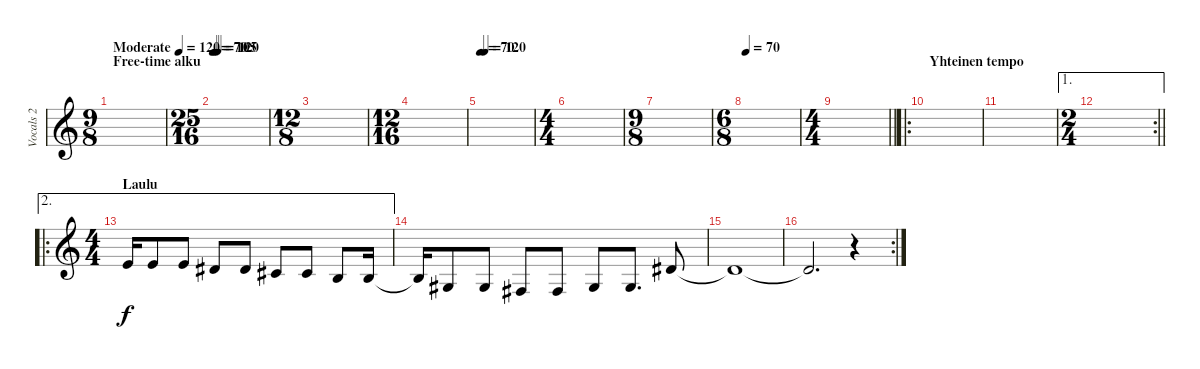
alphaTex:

\track ("Vocals 2" "Vocals 2") {instrument flute}
\staff {score}
\tuning (E4 B3 G3 D3 A2 E2) {hide}
\ts (9 8)
\section ("" "Free-time alku")
\tempo (120 "Moderate")
\tempo 98
\tempo (120 "Moderate")
\clef g2
\ks c
|
\ts (25 16)
\tempo 70
\tempo (105 0.04)
\tempo (120 0.08)
|
\ts (12 8)
|
\ts (12 16)
|
\tempo 70
\tempo (120 0.08333333333333333)
|
\ts (4 4)
|
\ts (9 8)
|
\ts (6 8)
\tempo 70
|
\ts (4 4)
\barLineRight lightlight
|
\ro
\section ("" "Yhteinen tempo")
|
|
\ae 1
\rc 2
\ts (2 4)
\barLineRight lightlight
|
\ae 2
\ro
\ts (4 4)
\section ("" "Laulu")
0.1.16 0.1.8 0.1.8 4.2.8 4.2.8 2.2.8 2.2.8 0.2.8 0.2.16 |
0.2{t}.16 1.3.8 1.3.8 4.4.8 4.4.8 1.3.8 1.3.8{d} 4.2.8 |
4.2{t}.1 |
\rc 2
4.2{t}.2{d} r.4
